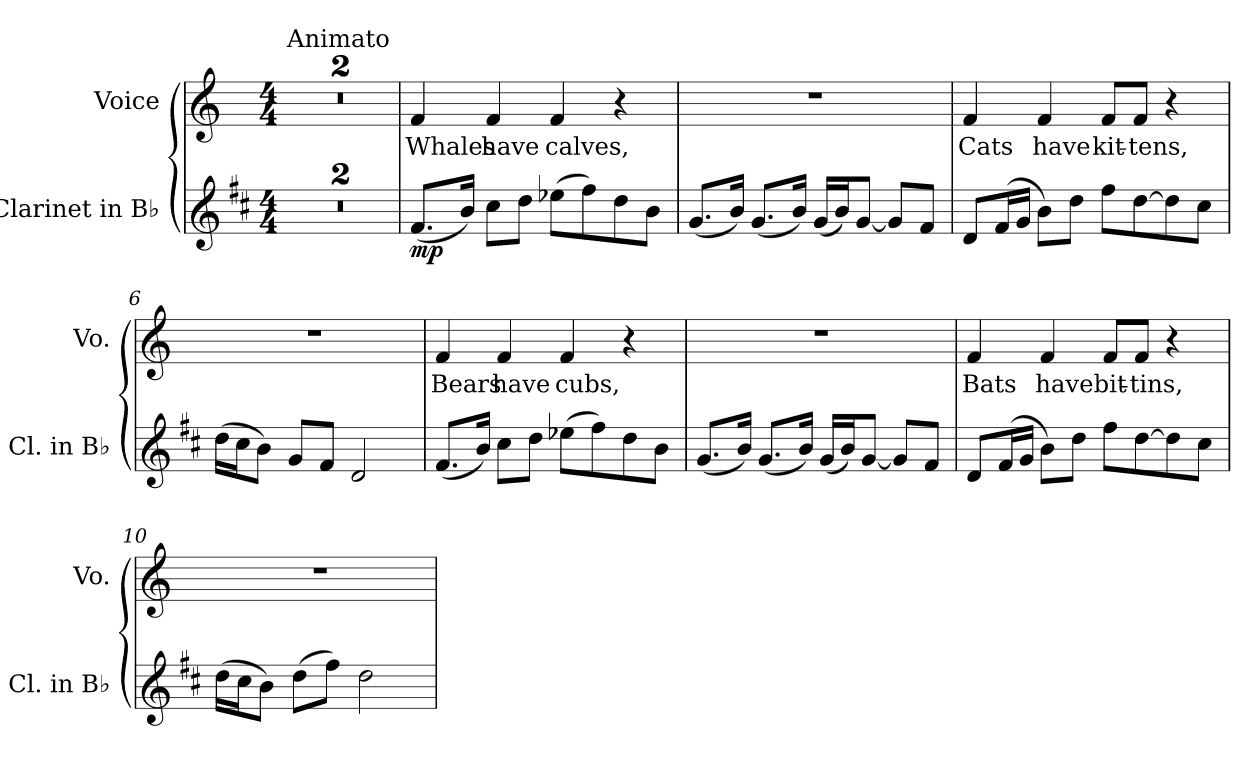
**kern	**dynam	**kern	**text
*part2	*part2	*part1	*part1
*staff2	*staff2	*staff1	*staff1
*I"Clarinet in B♭	*	*I"Voice	*
*I'Cl. in B♭	*	*I'Vo.	*
*clefG2	*	*clefG2	*
*ITrd1c2	*	*	*
*k[]	*	*k[]	*
*M4/4	*	*M4/4	*
*MM118	*	*MM118	*
=1	=1	=1	=1
!	!	!LO:TX:a:t=Animato	!
1r	.	1r	.
=2	=2	=2	=2
1r	.	1r	.
=3	=3	=3	=3
!	!LO:DY:b	!	!LO:LY:b
(<8.e/L	mp	4f/	Whales
16a/Jk)	.	.	.
!	!	!	!LO:LY:b
8b\L	.	4f/	have
8cc\J	.	.	.
!	!	!	!LO:LY:b
(>8dd-X\L	.	4f/	calves,
8ee\)	.	.	.
8cc\	.	4r	.
8a\J	.	.	.
=4	=4	=4	=4
(<8.f/L	.	1r	.
16a/Jk)	.	.	.
(<8.f/L	.	.	.
16a/Jk)	.	.	.
(<16f/LL	.	.	.
16a/J)	.	.	.
[8f/J	.	.	.
8f/L]	.	.	.
8e/J	.	.	.
!!LO:LB:g=z
=5	=5	=5	=5
!	!	!	!LO:LY:b
8c/L	.	4f/	Cats
(>16e/L	.	.	.
16f/JJ	.	.	.
!	!	!	!LO:LY:b
8a\L)	.	4f/	have
8cc\J	.	.	.
!	!	!	!LO:LY:b
8ee\L	.	8f/L	kit-
!	!	!	!LO:LY:b
[8cc\	.	8f/J	-tens,
8cc\]	.	4r	.
8b\J	.	.	.
=6	=6	=6	=6
(>16cc\LL	.	1r	.
16b\J	.	.	.
8a\J)	.	.	.
8f/L	.	.	.
8e/J	.	.	.
2c/	.	.	.
=7	=7	=7	=7
!	!	!	!LO:LY:b
(<8.e/L	.	4f/	Bears
16a/Jk)	.	.	.
!	!	!	!LO:LY:b
8b\L	.	4f/	have
8cc\J	.	.	.
!	!	!	!LO:LY:b
(>8dd-X\L	.	4f/	cubs,
8ee\)	.	.	.
8cc\	.	4r	.
8a\J	.	.	.
=8	=8	=8	=8
(<8.f/L	.	1r	.
16a/Jk)	.	.	.
(<8.f/L	.	.	.
16a/Jk)	.	.	.
(<16f/LL	.	.	.
16a/J)	.	.	.
[8f/J	.	.	.
8f/L]	.	.	.
8e/J	.	.	.
!!LO:LB:g=z
=9	=9	=9	=9
!	!	!	!LO:LY:b
8c/L	.	4f/	Bats
(>16e/L	.	.	.
16f/JJ	.	.	.
!	!	!	!LO:LY:b
8a\L)	.	4f/	have
8cc\J	.	.	.
!	!	!	!LO:LY:b
8ee\L	.	8f/L	bit-
!	!	!	!LO:LY:b
[8cc\	.	8f/J	-tins,
8cc\]	.	4r	.
8b\J	.	.	.
=10	=10	=10	=10
(>16cc\LL	.	1r	.
16b\J	.	.	.
8a\J)	.	.	.
(>8cc\L	.	.	.
8ee\J)	.	.	.
2cc\	.	.	.
=	=	=	=
*-	*-	*-	*-
